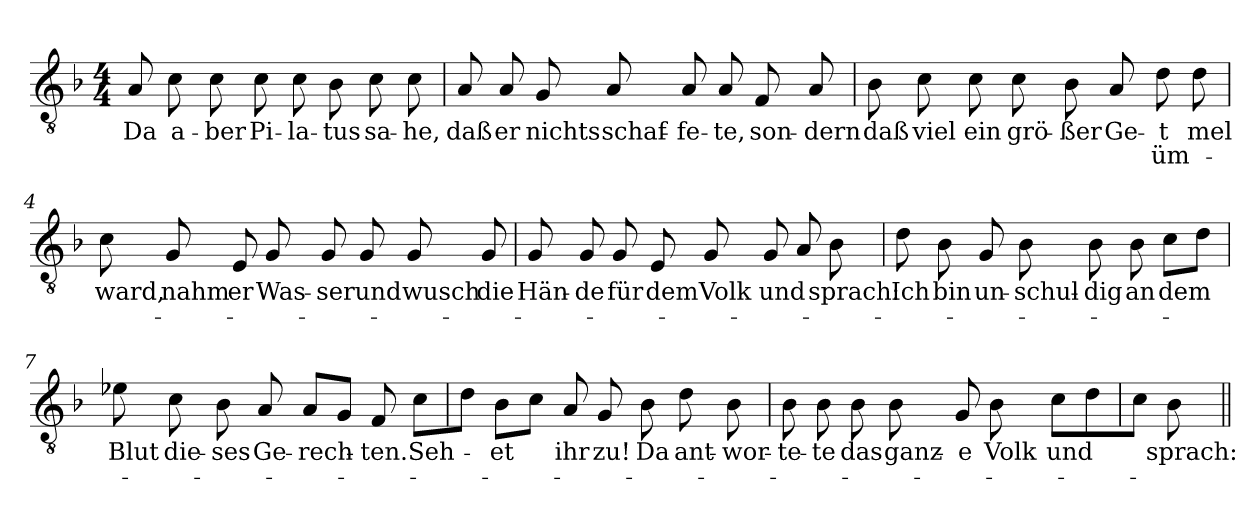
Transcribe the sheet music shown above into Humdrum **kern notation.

**kern	**text	**text
*part1	*part1	*part1
*staff1	*staff1	*staff1
!!LO:PB:g=z
*clefGv2	*	*
*k[b-]	*	*
*F:	*	*
*M4/4	*	*
=1	=1	=1
!	!LO:LY:b:color=#000000	!
8Ai/	Da	.
!	!LO:LY:b:color=#000000	!
8ci\	a-	.
!	!LO:LY:b:color=#000000	!
8ci\	-ber	.
!	!LO:LY:b:color=#000000	!
8ci\	Pi-	.
!	!LO:LY:b:color=#000000	!
8ci\	-la-	.
!	!LO:LY:b:color=#000000	!
8B-i\	-tus	.
!	!LO:LY:b:color=#000000	!
8ci\	sa-	.
!	!LO:LY:b:color=#000000	!
8ci\	-he,	.
=2	=2	=2
!	!LO:LY:b:color=#000000	!
8Ai/	daß	.
!	!LO:LY:b:color=#000000	!
8Ai/	er	.
!	!LO:LY:b:color=#000000	!
8Gi/	nichts	.
!	!LO:LY:b:color=#000000	!
8Ai/	schaf-	.
!	!LO:LY:b:color=#000000	!
8Ai/	-fe-	.
!	!LO:LY:b:color=#000000	!
8Ai/	-te,	.
!	!LO:LY:b:color=#000000	!
8Fi/	son-	.
!	!LO:LY:b:color=#000000	!
8Ai/	-dern	.
=3	=3	=3
!	!LO:LY:b:color=#000000	!
8B-i\	daß	.
!	!LO:LY:b:color=#000000	!
8ci\	viel	.
!	!LO:LY:b:color=#000000	!
8ci\	ein	.
!	!LO:LY:b:color=#000000	!
8ci\	grö-	.
!	!LO:LY:b:color=#000000	!
8B-i\	-ßer	.
!	!LO:LY:b:color=#000000	!
8Ai/	Ge-	.
!	!LO:LY:b:color=#000000	!LO:LY:b:color=#000000
8di\	-t	üm-
!	!LO:LY:b:color=#000000	!
8di\	-mel	.
!!LO:LB:g=z
=4	=4	=4
!	!LO:LY:b:color=#000000	!
8ci\	ward,	.
!	!LO:LY:b:color=#000000	!
8Gi/	nahm	.
!	!LO:LY:b:color=#000000	!
8Ei/	er	.
!	!LO:LY:b:color=#000000	!
8Gi/	Was-	.
!	!LO:LY:b:color=#000000	!
8Gi/	-ser	.
!	!LO:LY:b:color=#000000	!
8Gi/	und	.
!	!LO:LY:b:color=#000000	!
8Gi/	wusch	.
!	!LO:LY:b:color=#000000	!
8Gi/	die	.
=5	=5	=5
!	!LO:LY:b:color=#000000	!
8Gi/	Hän-	.
!	!LO:LY:b:color=#000000	!
8Gi/	-de	.
!	!LO:LY:b:color=#000000	!
8Gi/	für	.
!	!LO:LY:b:color=#000000	!
8Ei/	dem	.
!	!LO:LY:b:color=#000000	!
8Gi/	Volk	.
!	!LO:LY:b:color=#000000	!
8Gi/	und	.
8Ai/	.	.
!	!LO:LY:b:color=#000000	!
8B-i\	sprach:	.
=6	=6	=6
!	!LO:LY:b:color=#000000	!
8di\	Ich	.
!	!LO:LY:b:color=#000000	!
8B-i\	bin	.
!	!LO:LY:b:color=#000000	!
8Gi/	un-	.
!	!LO:LY:b:color=#000000	!
8B-i\	-schul-	.
!	!LO:LY:b:color=#000000	!
8B-i\	-dig	.
!	!LO:LY:b:color=#000000	!
8B-i\	an	.
!	!LO:LY:b:color=#000000	!
8ci\L	dem	.
8di\J	.	.
!!LO:LB:g=z
=7	=7	=7
!	!LO:LY:b:color=#000000	!
8e-Xi\	Blut	.
!	!LO:LY:b:color=#000000	!
8ci\	die-	.
!	!LO:LY:b:color=#000000	!
8B-i\	-ses	.
!	!LO:LY:b:color=#000000	!
8Ai/	Ge-	.
!	!LO:LY:b:color=#000000	!
8Ai/L	-rech-	.
8Gi/J	.	.
!	!LO:LY:b:color=#000000	!
8Fi/	-ten.	.
!	!LO:LY:b:color=#000000	!
8ci\L	Seh-	.
=8	=8	=8
8di\J	.	.
!	!LO:LY:b:color=#000000	!
8B-i\L	-et	.
8ci\J	.	.
!	!LO:LY:b:color=#000000	!
8Ai/	ihr	.
!	!LO:LY:b:color=#000000	!
8Gi/	zu!	.
!	!LO:LY:b:color=#000000	!
8B-i\	Da	.
!	!LO:LY:b:color=#000000	!
8di\	ant-	.
!	!LO:LY:b:color=#000000	!
8B-i\	-wor-	.
=9	=9	=9
!	!LO:LY:b:color=#000000	!
8B-i\	-te-	.
!	!LO:LY:b:color=#000000	!
8B-i\	-te	.
!	!LO:LY:b:color=#000000	!
8B-i\	das	.
!	!LO:LY:b:color=#000000	!
8B-i\	ganz-	.
!	!LO:LY:b:color=#000000	!
8Gi/	-e	.
!	!LO:LY:b:color=#000000	!
8B-i\	Volk	.
!	!LO:LY:b:color=#000000	!
8ci\L	und	.
8di\	.	.
=10	=10	=10
8ci\J	.	.
!	!LO:LY:b:color=#000000	!
8B-i\	sprach:	.
=||	=||	=||
*-	*-	*-
